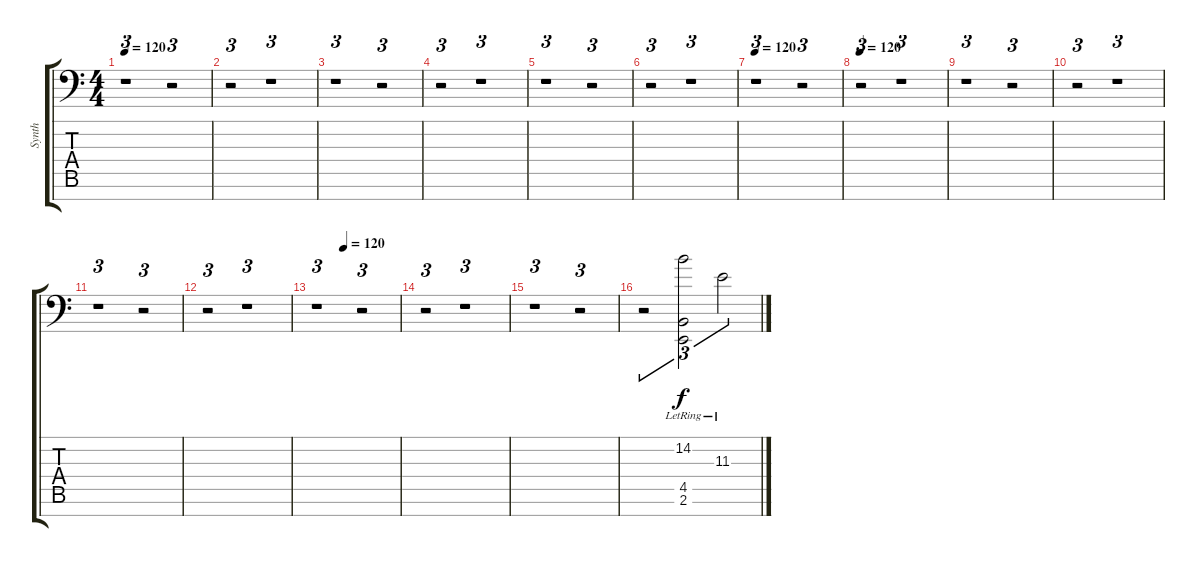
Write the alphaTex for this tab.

\track ("Synth" "Synth") {instrument acousticgrandpiano}
\staff {score tabs}
\tuning (D4 A3 F3 C3 G2 D2 G1) {hide}
\ts (4 4)
\tempo 120
\clef f4
\ks c
r.1{tu (3 2) dy f} r.2{tu (3 2)} |
r.2{tu (3 2)} r.1{tu (3 2)} |
r.1{tu (3 2)} r.2{tu (3 2)} |
r.2{tu (3 2)} r.1{tu (3 2)} |
r.1{tu (3 2)} r.2{tu (3 2)} |
r.2{tu (3 2)} r.1{tu (3 2)} |
\tempo 120
r.1{tu (3 2)} r.2{tu (3 2)} |
\tempo 120
r.2{tu (3 2)} r.1{tu (3 2)} |
r.1{tu (3 2)} r.2{tu (3 2)} |
r.2{tu (3 2)} r.1{tu (3 2)} |
r.1{tu (3 2)} r.2{tu (3 2)} |
r.2{tu (3 2)} r.1{tu (3 2)} |
\tempo (120 0.3333333333333333)
r.1{tu (3 2)} r.2{tu (3 2)} |
r.2{tu (3 2)} r.1{tu (3 2)} |
r.1{tu (3 2)} r.2{tu (3 2)} |
r.2{tu (3 2)} (14.2{lr} 4.5 2.6).2{tu (3 2)} 11.3{lr}.2{tu (3 2)}
